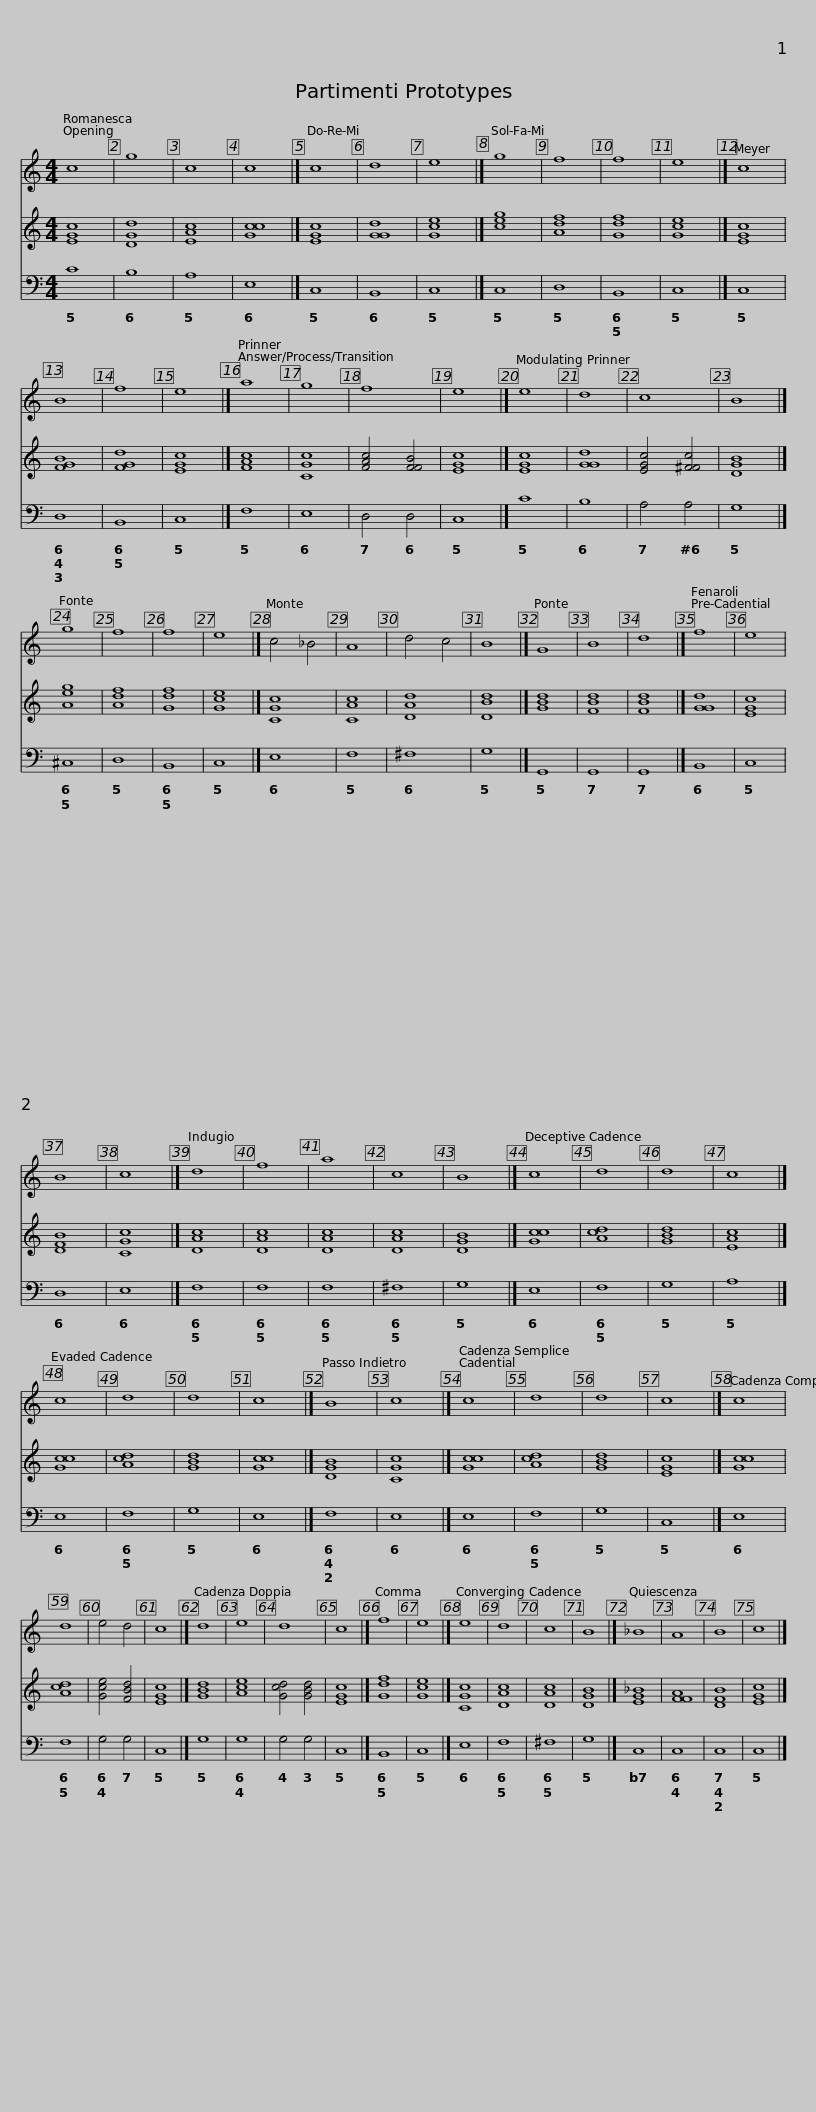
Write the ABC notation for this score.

X:1
%%score 1 2 3
L:1/8
M:4/4
I:linebreak $
K:C
V:1 treble
V:2 treble
V:3 bass
V:1
 c8 | g8 | c8 | c8 |] c8 | %5
 d8 | e8 |] g8 | f8 | f8 | %10
 e8 |] c8 | B8 | f8 | e8 |]$ %15
 a8 | g8 | f8 | e8 |] e8 | %20
 d8 | c8 | B8 |] g8 | f8 | %25
 f8 | e8 |] c4 _B4 | A8 | d4 c4 | %30
 B8 |] G8 | B8 | d8 |]$ f8 | %35
 e8 | B8 | c8 |] d8 | f8 | %40
 a8 | c8 | B8 |] c8 | d8 | %45
 d8 | c8 |] c8 | d8 | d8 | %50
 c8 |] B8 | c8 |]$ c8 | d8 | %55
 d8 | c8 |] c8 | d8 | e4 d4 | %60
 c8 |] d8 | e8 | d8 | c8 |] %65
 f8 | e8 |] e8 | d8 | c8 | %70
 B8 |] _B8 | A8 | B8 | c8 |] %75
V:2
 [EGc]8 | [DGd]8 | [EAc]8 | [Gcc]8 |] [EGc]8 | %5
 [GGd]8 | [Gce]8 |] [ceg]8 | [Adf]8 | [Gdf]8 | %10
 [Gce]8 |] [EGc]8 | [FGB]8 | [FGd]8 | [EGc]8 |]$ %15
 [FAc]8 | [CGc]8 | [FAc]4 [FFB]4 | [EGc]8 |] [EGc]8 | %20
 [GGd]8 | [EGc]4 [^FFc]4 | [DGB]8 |] [Aeg]8 | [Adf]8 | %25
 [Gdf]8 | [Gce]8 |] [CGc]8 | [CAc]8 | [DAd]8 | %30
 [DBd]8 |] [GBd]8 | [FBd]8 | [FBd]8 |]$ [GGd]8 | %35
 [EGc]8 | [DFB]8 | [CGc]8 |] [DAc]8 | [DAc]8 | %40
 [DAc]8 | [DAc]8 | [DGB]8 |] [Gcc]8 | [Acd]8 | %45
 [GBd]8 | [EAc]8 |] [Gcc]8 | [Acd]8 | [GBd]8 | %50
 [Gcc]8 |] [DGB]8 | [CGc]8 |]$ [Gcc]8 | [Acd]8 | %55
 [GBd]8 | [EGc]8 |] [Gcc]8 | [Acd]8 | [Gce]4 [FBd]4 | %60
 [EGc]8 |] [GBd]8 | [Ace]8 | [Gcd]4 [GBd]4 | [EGc]8 |] %65
 [Gdf]8 | [Gce]8 |] [CGc]8 | [DAc]8 | [DAc]8 | %70
 [DGB]8 |] [EG_B]8 | [FFA]8 | [DFB]8 | [EGc]8 |] %75
V:3
 C8 | B,8 | A,8 | E,8 |] C,8 | %5
 B,,8 | C,8 |] C,8 | D,8 | B,,8 | %10
 C,8 |] C,8 | D,8 | B,,8 | C,8 |]$ %15
 F,8 | E,8 | D,4 D,4 | C,8 |] C8 | %20
 B,8 | A,4 A,4 | G,8 |] ^C,8 | D,8 | %25
 B,,8 | C,8 |] E,8 | F,8 | ^F,8 | %30
 G,8 |] G,,8 | G,,8 | G,,8 |]$ B,,8 | %35
 C,8 | D,8 | E,8 |] F,8 | F,8 | %40
 F,8 | ^F,8 | G,8 |] E,8 | F,8 | %45
 G,8 | A,8 |] E,8 | F,8 | G,8 | %50
 E,8 |] F,8 | E,8 |]$ E,8 | F,8 | %55
 G,8 | C,8 |] E,8 | F,8 | G,4 G,4 | %60
 C,8 |] G,8 | G,8 | G,4 G,4 | C,8 |] %65
 B,,8 | C,8 |] E,8 | F,8 | ^F,8 | %70
 G,8 |] C,8 | C,8 | C,8 | C,8 |] %75
